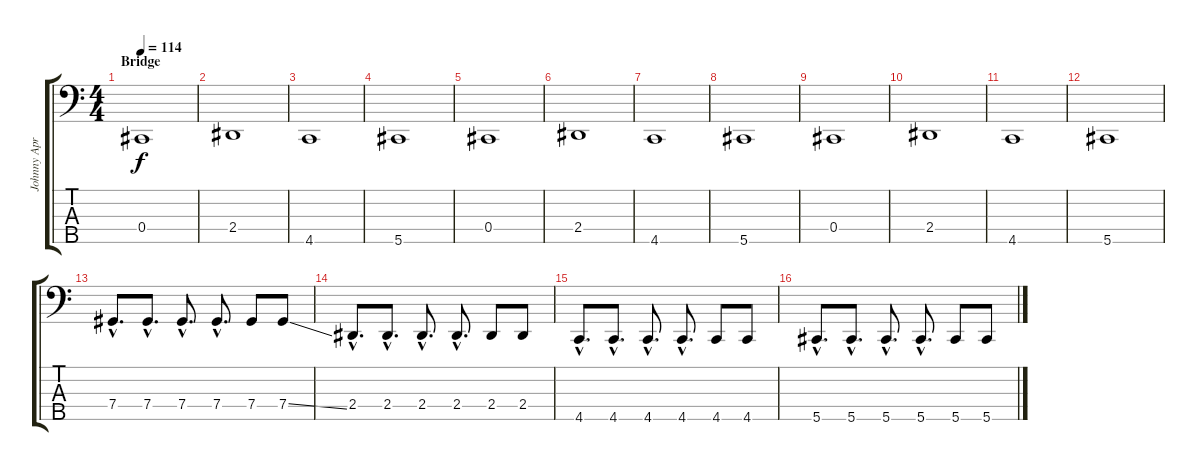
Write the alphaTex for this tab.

\track ("Johnny April - Bass" "Johnny Apr") {instrument electricbassfinger}
\staff {score tabs}
\tuning (Gb2 Db2 Ab1 Db1 Ab0) {hide}
\ts (4 4)
\section ("" "Bridge")
\tempo 114
\clef f4
\ks c
0.4.1{dy f} |
2.4.1 |
4.5.1 |
5.5.1 |
0.4.1 |
2.4.1 |
4.5.1 |
5.5.1 |
0.4.1 |
2.4.1 |
4.5.1 |
5.5.1 |
7.4{hac}.8{d} 7.4{hac}.8{d} 7.4{hac}.8{d} 7.4{hac}.8{d} 7.4.8 7.4{ss}.8 |
2.4{hac}.8{d} 2.4{hac}.8{d} 2.4{hac}.8{d} 2.4{hac}.8{d} 2.4.8 2.4.8 |
4.5{hac}.8{d} 4.5{hac}.8{d} 4.5{hac}.8{d} 4.5{hac}.8{d} 4.5.8 4.5.8 |
5.5{hac}.8{d} 5.5{hac}.8{d} 5.5{hac}.8{d} 5.5{hac}.8{d} 5.5.8 5.5.8
